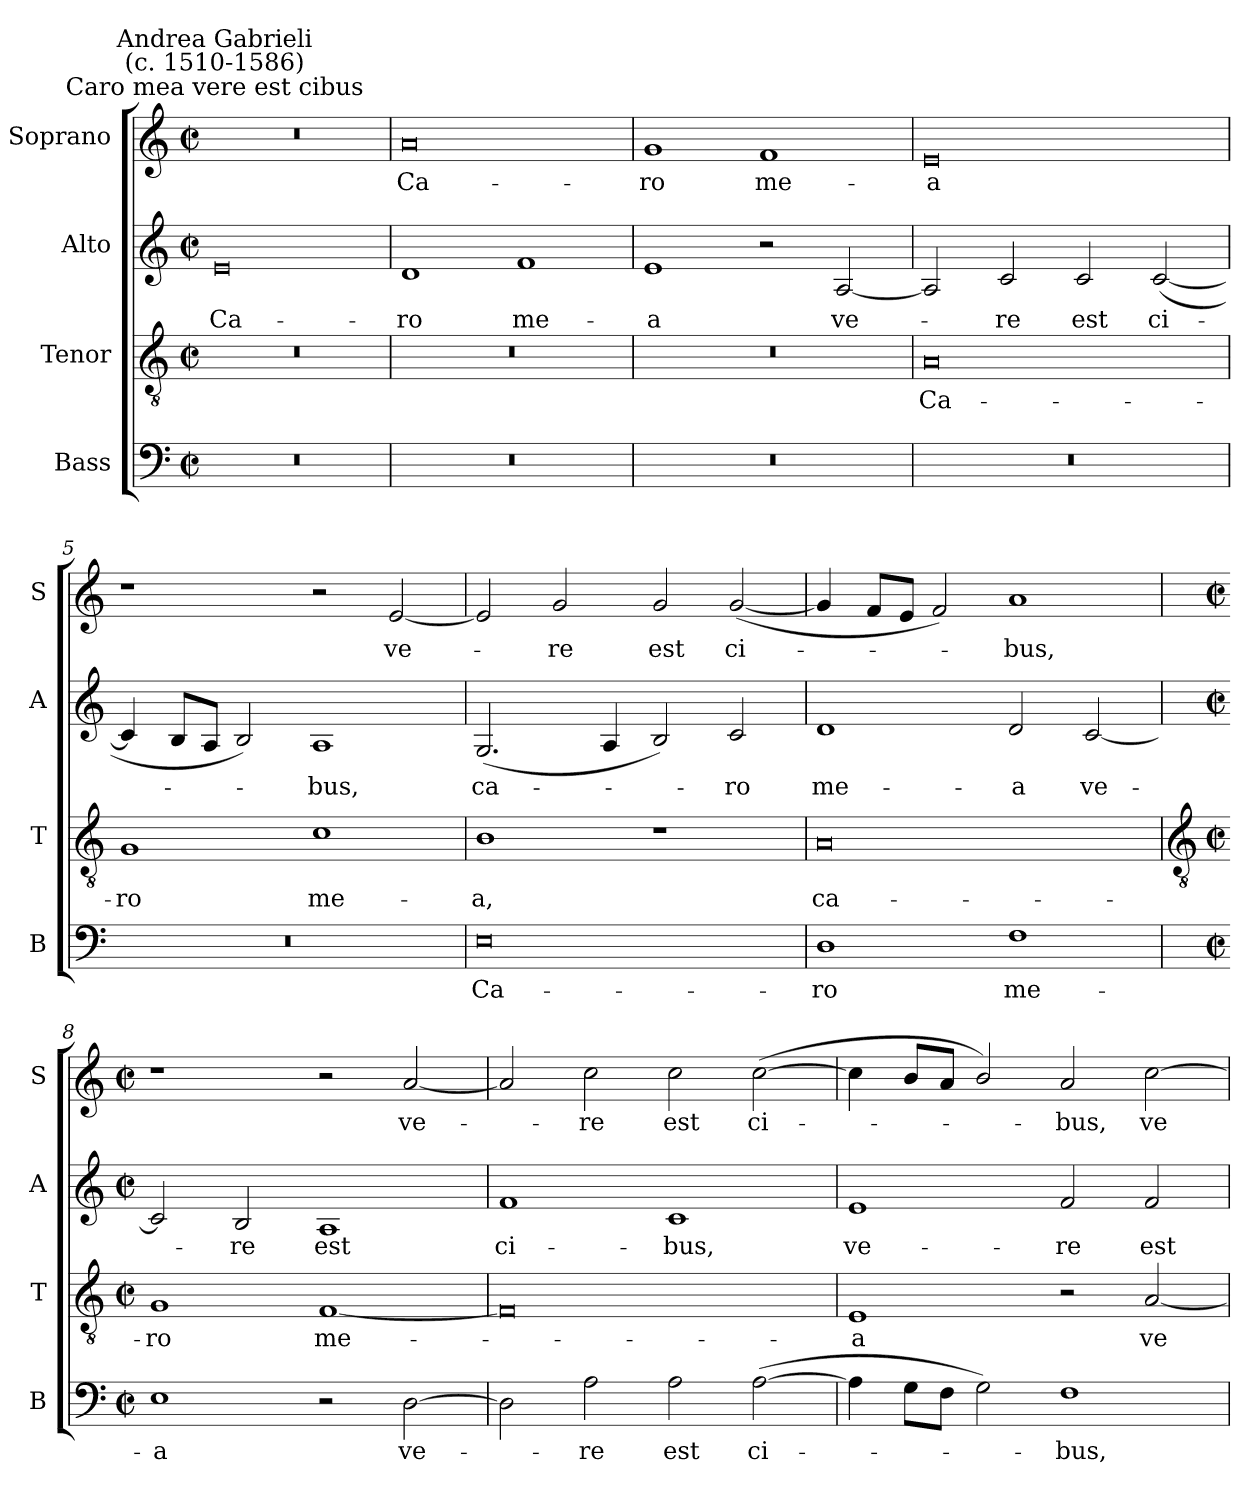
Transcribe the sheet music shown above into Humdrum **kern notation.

**kern	**text	**kern	**text	**kern	**text	**kern	**text
*part4	*part4	*part3	*part3	*part2	*part2	*part1	*part1
*staff4	*staff4	*staff3	*staff3	*staff2	*staff2	*staff1	*staff1
*I"Bass	*	*I"Tenor	*	*I"Alto	*	*I"Soprano	*
*I'B	*	*I'T	*	*I'A	*	*I'S	*
*clefF4	*	*clefGv2	*	*clefG2	*	*clefG2	*
*k[]	*	*k[]	*	*k[]	*	*k[]	*
*C:	*	*C:	*	*C:	*	*C:	*
*M4/2	*	*M4/2	*	*M4/2	*	*M4/2	*
*met(c|)	*	*met(c|)	*	*met(c|)	*	*met(c|)	*
=1	=1	=1	=1	=1	=1	=1	=1
!	!	!	!	!	!	!LO:TX:a:cj:t=Caro mea vere est cibus	!
!	!	!	!	!	!	!LO:TX:a:cj:t=Andrea Gabrieli\n(c. 1510-1586)	!
!	!	!	!	!	!LO:LY:b	!	!
0r	.	0r	.	0e	Ca-	0r	.
=2	=2	=2	=2	=2	=2	=2	=2
!	!	!	!	!	!LO:LY:b	!	!LO:LY:b
0r	.	0r	.	1d	-ro	0a	Ca-
!	!	!	!	!	!LO:LY:b	!	!
.	.	.	.	1f	me-	.	.
=3	=3	=3	=3	=3	=3	=3	=3
!	!	!	!	!	!LO:LY:b	!	!LO:LY:b
0r	.	0r	.	1e	-a	1g	-ro
!	!	!	!	!	!	!	!LO:LY:b
.	.	.	.	2r	.	1f	me-
!	!	!	!	!	!LO:LY:b	!	!
.	.	.	.	[2A	ve-	.	.
=4	=4	=4	=4	=4	=4	=4	=4
!	!	!	!LO:LY:b	!	!	!	!LO:LY:b
0r	.	0A	Ca-	2A]	.	0e	-a
!	!	!	!	!	!LO:LY:b	!	!
.	.	.	.	2c	re	.	.
!	!	!	!	!	!LO:LY:b	!	!
.	.	.	.	2c	est	.	.
!	!	!	!	!	!LO:LY:b	!	!
.	.	.	.	(<[2c	ci-	.	.
=5	=5	=5	=5	=5	=5	=5	=5
!	!	!	!LO:LY:b	!	!	!	!
0r	.	1G	-ro	4c]	.	1r	.
.	.	.	.	8BL	.	.	.
.	.	.	.	8AJ	.	.	.
.	.	.	.	2B)	.	.	.
!	!	!	!LO:LY:b	!	!LO:LY:b	!	!
.	.	1c	me-	1A	bus,	2r	.
!	!	!	!	!	!	!	!LO:LY:b
.	.	.	.	.	.	[2e	ve-
=6	=6	=6	=6	=6	=6	=6	=6
!	!LO:LY:b	!	!LO:LY:b	!	!LO:LY:b	!	!
0E	Ca-	1B	-a,	(<2.G	ca-	2e]	.
!	!	!	!	!	!	!	!LO:LY:b
.	.	.	.	.	.	2g	re
.	.	.	.	4A	.	.	.
!	!	!	!	!	!	!	!LO:LY:b
.	.	1r	.	2B)	.	2g	est
!	!	!	!	!	!LO:LY:b	!	!LO:LY:b
.	.	.	.	2c	ro	(<[2g	ci-
=7	=7	=7	=7	=7	=7	=7	=7
!	!LO:LY:b	!	!LO:LY:b	!	!LO:LY:b	!	!
1D	-ro	0A	ca-	1d	me-	4g]	.
.	.	.	.	.	.	8fL	.
.	.	.	.	.	.	8eJ	.
.	.	.	.	.	.	2f)	.
!	!LO:LY:b	!	!	!	!LO:LY:b	!	!LO:LY:b
1F	me-	.	.	2d	-a	1a	bus,
!	!	!	!	!	!LO:LY:b	!	!
.	.	.	.	[2c	ve-	.	.
!!LO:LB:g=z
=8	=8	=8	=8	=8	=8	=8	=8
*	*	*clefGv2	*	*	*	*	*
*M4/2	*	*M4/2	*	*M4/2	*	*M4/2	*
*met(c|)	*	*met(c|)	*	*met(c|)	*	*met(c|)	*
!	!LO:LY:b	!	!LO:LY:b	!	!	!	!
1E	-a	1G	-ro	2c]	.	1r	.
!	!	!	!	!	!LO:LY:b	!	!
.	.	.	.	2B	re	.	.
!	!	!	!LO:LY:b	!	!LO:LY:b	!	!
2r	.	[1F	me-	1A	est	2r	.
!	!LO:LY:b	!	!	!	!	!	!LO:LY:b
[2D	ve-	.	.	.	.	[2a	ve-
=9	=9	=9	=9	=9	=9	=9	=9
!	!	!	!	!	!LO:LY:b	!	!
2D]	.	0F]	.	1f	ci-	2a]	.
!	!LO:LY:b	!	!	!	!	!	!LO:LY:b
2A	re	.	.	.	.	2cc	re
!	!LO:LY:b	!	!	!	!LO:LY:b	!	!LO:LY:b
2A	est	.	.	1c	-bus,	2cc	est
!	!LO:LY:b	!	!	!	!	!	!LO:LY:b
(>[2A	ci-	.	.	.	.	(<[2cc	ci-
=10	=10	=10	=10	=10	=10	=10	=10
!	!	!	!LO:LY:b	!	!LO:LY:b	!	!
4A]	.	1E	a	1e	ve-	4cc]	.
8GL	.	.	.	.	.	8bL	.
8FJ	.	.	.	.	.	8aJ	.
2G)	.	.	.	.	.	2b/)	.
!	!LO:LY:b	!	!	!	!LO:LY:b	!	!LO:LY:b
1F	bus,	2r	.	2f	-re	2a	bus,
!	!	!	!LO:LY:b	!	!LO:LY:b	!	!LO:LY:b
.	.	[2A	ve-	2f	est	[2cc	ve-
=	=	=	=	=	=	=	=
*-	*-	*-	*-	*-	*-	*-	*-
